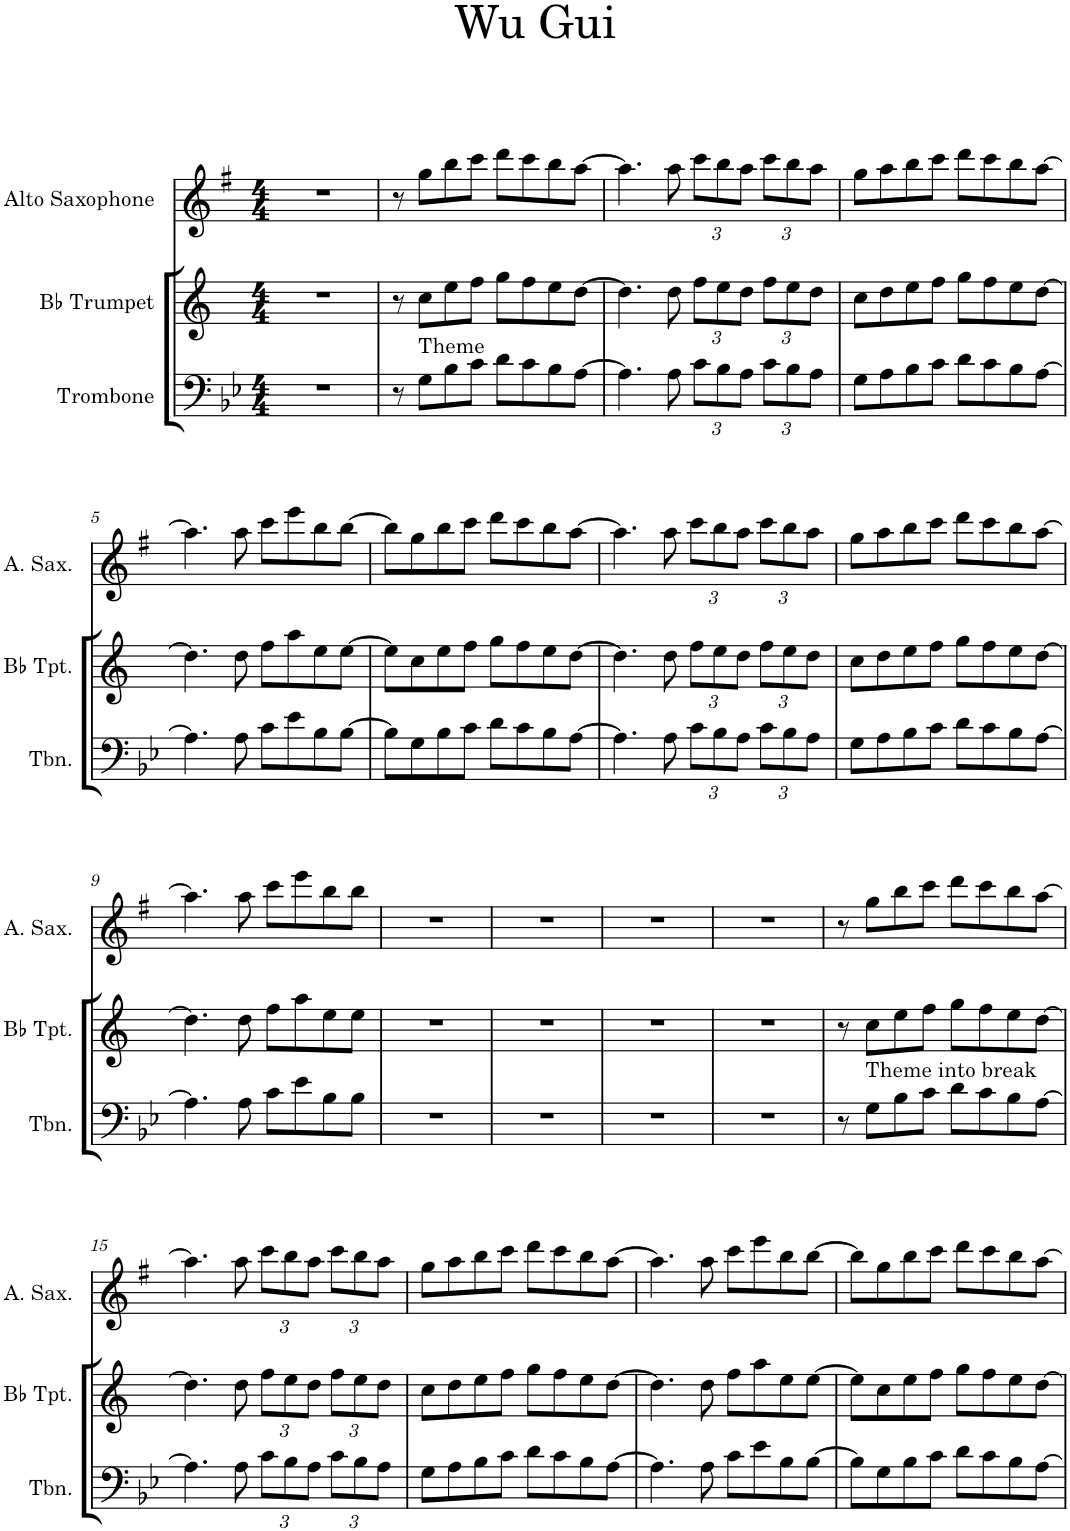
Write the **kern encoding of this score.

**kern	**kern	**kern
*part3	*part2	*part1
*staff3	*staff2	*staff1
*I"Trombone	*I"Bb Trumpet	*I"Alto Saxophone
*I'Tbn.	*I'Bb Tpt.	*I'A. Sax.
*clefF4	*clefG2	*clefG2
*	*Trd1c2	*Trd5c9
*k[b-e-]	*k[]	*k[f#]
*M4/4	*M4/4	*M4/4
=1	=1	=1
1r	1r	1r
=2	=2	=2
8r	8r	8r
!LO:TX:a:t=Theme	!	!
8G\L	8cc\L	8gg\L
8B-\	8ee\	8bb\
8c\J	8ff\J	8ccc\J
8d\L	8gg\L	8ddd\L
8c\	8ff\	8ccc\
8B-\	8ee\	8bb\
[8A\J	[8dd\J	[8aa\J
=3	=3	=3
4.A\]	4.dd\]	4.aa\]
8A\	8dd\	8aa\
*Xbrackettup	*Xbrackettup	*Xbrackettup
12c\L	12ff\L	12ccc\L
12B-\	12ee\	12bb\
12A\J	12dd\J	12aa\J
12c\L	12ff\L	12ccc\L
12B-\	12ee\	12bb\
12A\J	12dd\J	12aa\J
=4	=4	=4
8G\L	8cc\L	8gg\L
8A\	8dd\	8aa\
8B-\	8ee\	8bb\
8c\J	8ff\J	8ccc\J
8d\L	8gg\L	8ddd\L
8c\	8ff\	8ccc\
8B-\	8ee\	8bb\
[8A\J	[8dd\J	[8aa\J
!!LO:LB:g=z
=5	=5	=5
4.A\]	4.dd\]	4.aa\]
8A\	8dd\	8aa\
8c\L	8ff\L	8ccc\L
8e-\	8aa\	8eee\
8B-\	8ee\	8bb\
[8B-\J	[8ee\J	[8bb\J
=6	=6	=6
8B-\L]	8ee\L]	8bb\L]
8G\	8cc\	8gg\
8B-\	8ee\	8bb\
8c\J	8ff\J	8ccc\J
8d\L	8gg\L	8ddd\L
8c\	8ff\	8ccc\
8B-\	8ee\	8bb\
[8A\J	[8dd\J	[8aa\J
=7	=7	=7
4.A\]	4.dd\]	4.aa\]
8A\	8dd\	8aa\
12c\L	12ff\L	12ccc\L
12B-\	12ee\	12bb\
12A\J	12dd\J	12aa\J
12c\L	12ff\L	12ccc\L
12B-\	12ee\	12bb\
12A\J	12dd\J	12aa\J
=8	=8	=8
8G\L	8cc\L	8gg\L
8A\	8dd\	8aa\
8B-\	8ee\	8bb\
8c\J	8ff\J	8ccc\J
8d\L	8gg\L	8ddd\L
8c\	8ff\	8ccc\
8B-\	8ee\	8bb\
[8A\J	[8dd\J	[8aa\J
!!LO:LB:g=z
=9	=9	=9
4.A\]	4.dd\]	4.aa\]
8A\	8dd\	8aa\
8c\L	8ff\L	8ccc\L
8e-\	8aa\	8eee\
8B-\	8ee\	8bb\
8B-\J	8ee\J	8bb\J
=10	=10	=10
1r	1r	1r
=11	=11	=11
1r	1r	1r
=12	=12	=12
1r	1r	1r
=13	=13	=13
1r	1r	1r
=14	=14	=14
8r	8r	8r
!LO:TX:a:t=Theme into break	!	!
8G\L	8cc\L	8gg\L
8B-\	8ee\	8bb\
8c\J	8ff\J	8ccc\J
8d\L	8gg\L	8ddd\L
8c\	8ff\	8ccc\
8B-\	8ee\	8bb\
[8A\J	[8dd\J	[8aa\J
!!LO:LB:g=z
=15	=15	=15
4.A\]	4.dd\]	4.aa\]
8A\	8dd\	8aa\
12c\L	12ff\L	12ccc\L
12B-\	12ee\	12bb\
12A\J	12dd\J	12aa\J
12c\L	12ff\L	12ccc\L
12B-\	12ee\	12bb\
12A\J	12dd\J	12aa\J
=16	=16	=16
8G\L	8cc\L	8gg\L
8A\	8dd\	8aa\
8B-\	8ee\	8bb\
8c\J	8ff\J	8ccc\J
8d\L	8gg\L	8ddd\L
8c\	8ff\	8ccc\
8B-\	8ee\	8bb\
[8A\J	[8dd\J	[8aa\J
=17	=17	=17
4.A\]	4.dd\]	4.aa\]
8A\	8dd\	8aa\
8c\L	8ff\L	8ccc\L
8e-\	8aa\	8eee\
8B-\	8ee\	8bb\
[8B-\J	[8ee\J	[8bb\J
=18	=18	=18
8B-\L]	8ee\L]	8bb\L]
8G\	8cc\	8gg\
8B-\	8ee\	8bb\
8c\J	8ff\J	8ccc\J
8d\L	8gg\L	8ddd\L
8c\	8ff\	8ccc\
8B-\	8ee\	8bb\
[8A\J	[8dd\J	[8aa\J
=	=	=
*-	*-	*-
